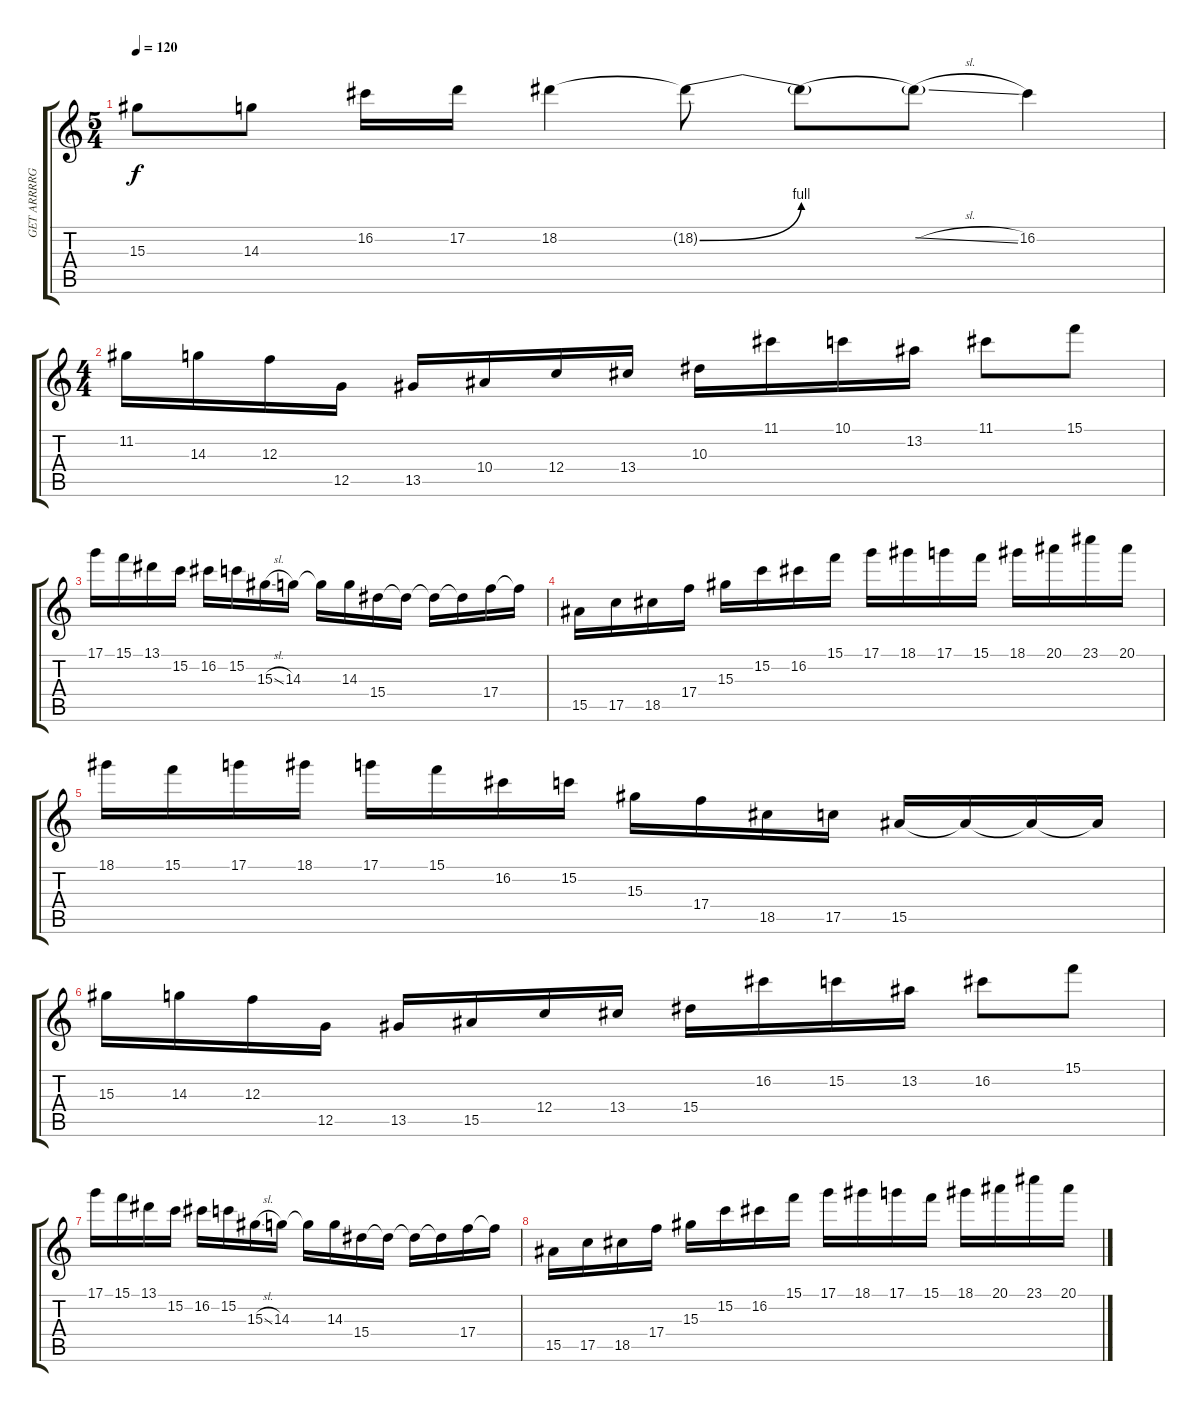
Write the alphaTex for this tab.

\track ("GET ARRRRGH 2" "GET ARRRRG") {instrument overdrivenguitar}
\staff {score tabs}
\tuning (D4 A3 F3 C3 G2 C2) {hide}
\ts (5 4)
\tempo 120
\clef g2
\ks c
15.3.8{dy f} 14.3.8 16.2.16 17.2.16 18.2.4 18.2{be (bend 0 0 60 4) t}.8 18.2{be (hold 0 0 60 0) t}.8 18.2{sl t}.8 16.2.4 |
\ts (4 4)
11.2.16{instrument overdrivenguitar} 14.3.16 12.3.16 12.5.16 13.5.16 10.4.16 12.4.16 13.4.16 10.3.16 11.1.16 10.1.16 13.2.16 11.1.8 15.1.8 |
17.1.16 15.1.16 13.1.16 15.2.16 16.2.16 15.2.16 15.3{sl}.16 14.3.16 14.3{t}.16 14.3.16 15.4.16 15.4{t}.16 15.4{t}.16 15.4{t}.16 17.4.16 17.4{t}.16 |
15.5.16 17.5.16 18.5.16 17.4.16 15.3.16 15.2.16 16.2.16 15.1.16 17.1.16 18.1.16 17.1.16 15.1.16 18.1.16 20.1.16 23.1.16 20.1.16 |
18.1.16 15.1.16 17.1.16 18.1.16 17.1.16 15.1.16 16.2.16 15.2.16 15.3.16 17.4.16 18.5.16 17.5.16 15.5.16 15.5{t}.16 15.5{t}.16 15.5{t}.16 |
15.3.16 14.3.16 12.3.16 12.5.16 13.5.16 15.5.16 12.4.16 13.4.16 15.4.16 16.2.16 15.2.16 13.2.16 16.2.8 15.1.8 |
17.1.16 15.1.16 13.1.16 15.2.16 16.2.16 15.2.16 15.3{sl}.16 14.3.16 14.3{t}.16 14.3.16 15.4.16 15.4{t}.16 15.4{t}.16 15.4{t}.16 17.4.16 17.4{t}.16 |
15.5.16 17.5.16 18.5.16 17.4.16 15.3.16 15.2.16 16.2.16 15.1.16 17.1.16 18.1.16 17.1.16 15.1.16 18.1.16 20.1.16 23.1.16 20.1.16
